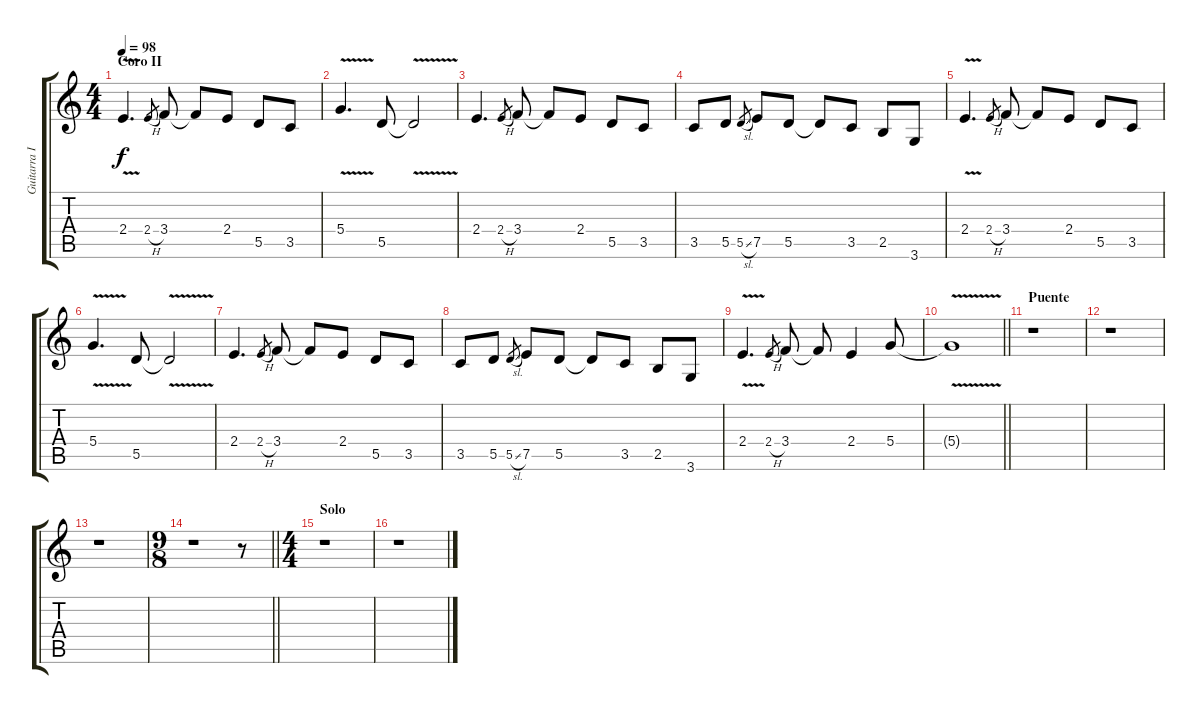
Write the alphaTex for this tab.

\track ("Guitarra III" "Guitarra I") {instrument distortionguitar}
\staff {score tabs}
\tuning (E4 B3 G3 D3 A2 E2) {hide}
\ts (4 4)
\section ("" "Coro II")
\tempo 98
\clef g2
\ks aminor
2.4{v}.4{d dy f} 2.4{h}.8{gr} 3.4.8 3.4{t}.8 2.4.8 5.5.8 3.5.8 |
5.4{v}.4{d} 5.5.8 5.5{v t}.2 |
2.4.4{d} 2.4{h}.8{gr} 3.4.8 3.4{t}.8 2.4.8 5.5.8 3.5.8 |
3.5.8 5.5.8 5.5{sl}.8{gr} 7.5.8 5.5.8 5.5{t}.8 3.5.8 2.5.8 3.6.8 |
2.4{v}.4{d} 2.4{h}.8{gr} 3.4.8 3.4{t}.8 2.4.8 5.5.8 3.5.8 |
5.4{v}.4{d} 5.5.8 5.5{v t}.2 |
2.4.4{d} 2.4{h}.8{gr} 3.4.8 3.4{t}.8 2.4.8 5.5.8 3.5.8 |
3.5.8 5.5.8 5.5{sl}.8{gr} 7.5.8 5.5.8 5.5{t}.8 3.5.8 2.5.8 3.6.8 |
2.4{v}.4{d} 2.4{h}.8{gr} 3.4.8 3.4{t}.8 2.4.4 5.4.8 |
\barLineRight lightlight
5.4{v t}.1 |
\section ("" "Puente")
r.1 |
r.1 |
r.1 |
\ts (9 8)
\barLineRight lightlight
r.1 r.8 |
\ts (4 4)
\section ("" "Solo")
r.1{instrument electricguitarclean} |
r.1
